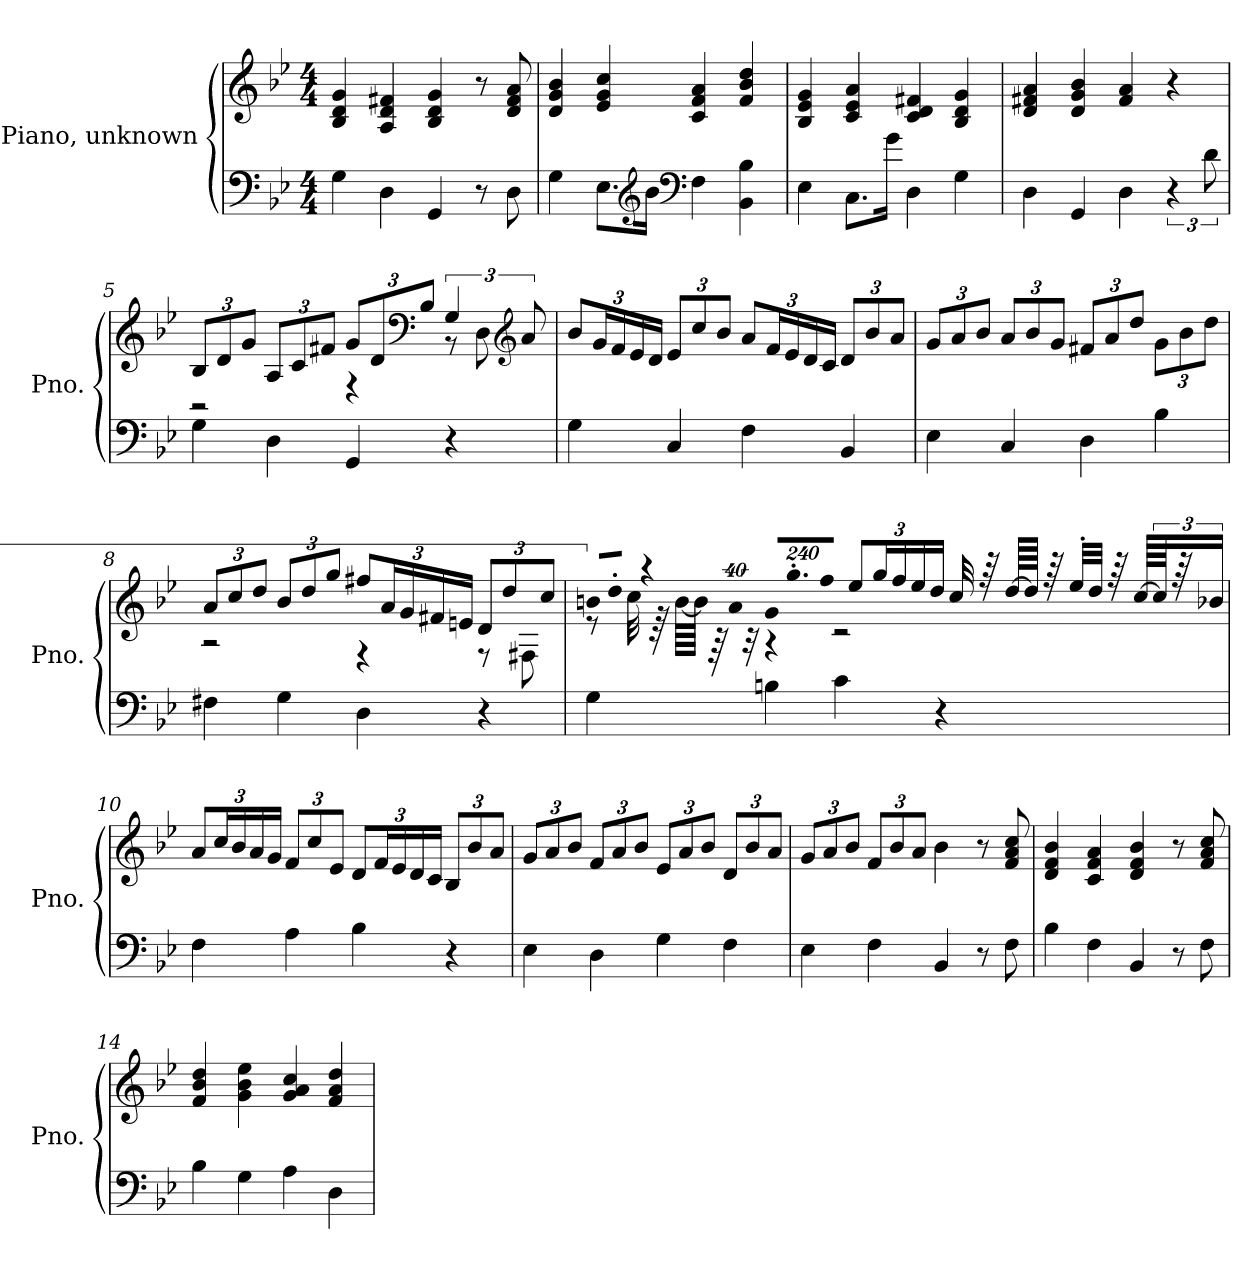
**kern	**kern
*part1	*part1
*staff2	*staff1
*I"Piano, unknown	*
*I'Pno.	*
*clefF4	*clefG2
*k[b-e-]	*k[b-e-]
*M4/4	*M4/4
*MM120	*MM120
=1	=1
4G\	4B-/ 4d/ 4g/
4D\	4A/ 4d/ 4f#X/
4GG/	4B-/ 4d/ 4g/
8r	8r
8D\	8d/ 8f#/ 8a/
=2	=2
4G\	4d/ 4g/ 4b-/
8.E-\L	4e-/ 4g/ 4cc/
*clefG2	*
16b-\Jk	.
*clefF4	*
4F\	4c/ 4f/ 4a/
4BB-\ 4B-\	4f/ 4b-/ 4dd/
=3	=3
4E-\	4B-/ 4e-/ 4g/
8.C\L	4c/ 4e-/ 4a/
16g\Jk	.
4D\	4c/ 4d/ 4f#X/
4G\	4B-/ 4d/ 4g/
=4	=4
4D\	4d/ 4f#X/ 4a/
4GG/	4d/ 4g/ 4b-/
4D\	4f#/ 4a/
6r	4r
12d\	.
!!LO:LB:g=z
=5	=5
*	*Xbrackettup
*	*^
4G\	12B-/L	2r
.	12d/	.
.	12g/J	.
4D\	12A/L	.
.	12c/	.
.	12f#X/J	.
4GG/	12g/L	4r
.	12d/	.
*	*clefF4	*
.	12B-/J	.
*	*brackettup	*
4r	6G/	8r
.	.	8D\
*	*clefG2	*
.	12a/	.
*	*v	*v
=6	=6
*	*Xbrackettup
4G\	12b-/L
.	24g/L
.	24f/
.	24e-/
.	24d/JJ
4C/	12e-/L
.	12cc/
.	12b-/J
4F\	12a/L
.	24f/L
.	24e-/
.	24d/
.	24c/JJ
4BB-/	12d/L
.	12b-/
.	12a/J
!!LO:LB:g=z
=7	=7
4E-\	12g/L
.	12a/
.	12b-/J
4C/	12a/L
.	12b-/
.	12g/J
4D\	12f#X/L
.	12a/
.	12dd/J
4B-\	12g\L
.	12b-\
.	12dd\J
=8	=8
*	*^
4F#X\	12a/L	2r
.	12cc/	.
.	12dd/J	.
4G\	12b-/L	.
.	12dd/	.
.	12gg/J	.
4D\	12ff#X/L	4r
.	24a/L	.
.	24g/	.
.	24f#X/	.
.	24en/JJ	.
4r	12d/L	8r
.	12dd/	.
.	.	8F#X\
.	12cc/J	.
!!LO:LB:g=z	!!
=9	=9	=9
*	*brackettup	*
!	!LO:N:vis=16	!
4G\	1920%137bn/LL	8r
!	!LO:N:vis=16	!
.	1920%137dd'/JJ	.
.	.	32cc\
!	!LO:N:vis=16	!
.	1920%137r	.
.	.	64r
.	.	[64b\LLLL
.	.	64b\JJJJ]
.	.	64r
!	!LO:N:vis=32	!
.	640%23a/	.
.	.	32r
!	!LO:N:vis=16	!
4Bn\	1920%137g/LL	4r
!	!LO:N:vis=16.	!
.	960%103gg'/	.
!	!LO:N:vis=16	!
.	1920%137ff/JJ	.
*	*Xbrackettup	*
4c\	12ee-/L	2r
.	24gg/L	.
.	24ff/	.
.	24ee-/	.
.	24dd/JJ	.
4r	32cc/	.
.	64r	.
.	[64dd/LLLL	.
.	64dd/JJJJ]	.
.	64r	.
.	32ee-'/LLL	.
.	32dd/JJJ	.
.	64r	.
.	[64cc/LLLL	.
*	*brackettup	*
.	96cc/JJJJ]	.
.	96r	.
.	24b-X/	.
*	*v	*v
!!LO:LB:g=z
=10	=10
*	*Xbrackettup
4F\	12a/L
.	24cc/L
.	24b-/
.	24a/
.	24g/JJ
4A\	12f/L
.	12cc/
.	12e-/J
4B-\	12d/L
.	24f/L
.	24e-/
.	24d/
.	24c/JJ
4r	12B-/L
.	12b-/
.	12a/J
=11	=11
4E-\	12g/L
.	12a/
.	12b-/J
4D\	12f/L
.	12a/
.	12b-/J
4G\	12e-/L
.	12a/
.	12b-/J
4F\	12d/L
.	12b-/
.	12a/J
=12	=12
4E-\	12g/L
.	12a/
.	12b-/J
4F\	12f/L
.	12b-/
.	12a/J
4BB-/	4b-\
8r	8r
8F\	8f/ 8a/ 8cc/
=13	=13
4B-\	4d/ 4f/ 4b-/
4F\	4c/ 4f/ 4a/
4BB-/	4d/ 4f/ 4b-/
8r	8r
8F\	8f/ 8a/ 8cc/
!!LO:LB:g=z
=14	=14
4B-\	4f/ 4b-/ 4dd/
4G\	4g\ 4b-\ 4ee-\
4A\	4g/ 4a/ 4cc/
4D\	4f/ 4a/ 4dd/
=	=
*-	*-
